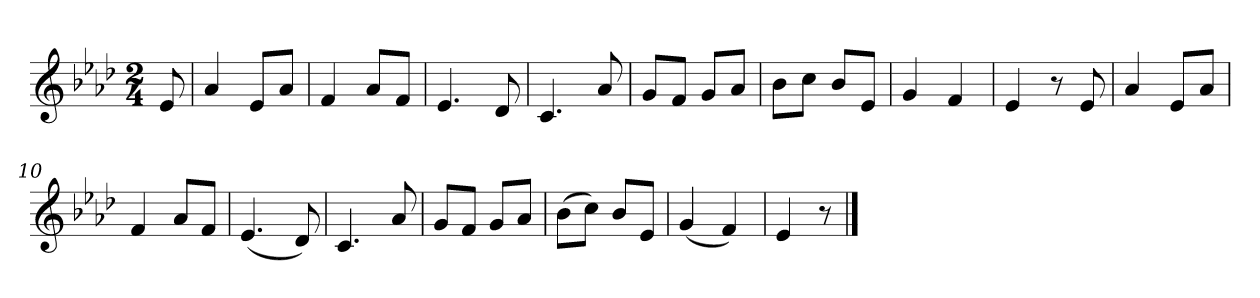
**kern
*part1
*staff1
*k[b-e-a-d-]
*M2/4
*MM120
=
8e-
=1
4a-
8e-L
8a-J
=2
4f
8a-L
8fJ
=3
4.e-
8d-
=4
4.c
8a-
=5
8gL
8fJ
8gL
8a-J
=6
8b-L
8ccJ
8b-L
8e-J
=7
4g
4f
=8
4e-
8r
8e-
=9
4a-
8e-L
8a-J
=10
4f
8a-L
8fJ
=11
(4.e-
8d-)
=12
4.c
8a-
=13
8gL
8fJ
8gL
8a-J
=14
(8b-L
8ccJ)
8b-L
8e-J
=15
(4g
4f)
=16
4e-
8r
==
*-
